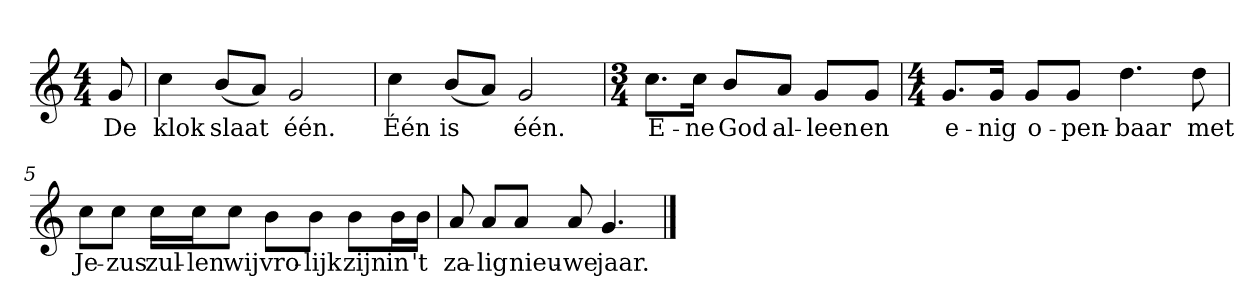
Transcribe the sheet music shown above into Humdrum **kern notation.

**kern	**text
*part1	*part1
*staff1	*staff1
*clefG2	*
*k[]	*
*C:	*
*M4/4	*
*MM120	*
=	=
8g	De
=1	=1
4cc	klok
(8b/L	slaat
8a/J)	.
2g	één.
=2	=2
4cc	Één
(8b/L	is
8a/J)	.
2g	één.
=3	=3
*M3/4	*
8.cc\L	E-
16cc\Jk	-ne
8b/L	God
8a/J	al-
8g/L	-leen
8g/J	en
=4	=4
*M4/4	*
8.g/L	e-
16g/Jk	-nig
8g/L	o-
8g/J	-pen-
4.dd	-baar
8dd	met
=5	=5
8cc\L	Je-
8cc\J	-zus
16cc\LL	zul-
16cc\J	-len
8cc\J	wij
8b\L	vro-
8b\J	-lijk
8b\L	zijn
16b\L	in
16b\JJ	't
=6	=6
8a	za-
8a/L	-lig
8a/J	nieu-
8a	-we
4.g	jaar.
==	==
*-	*-
